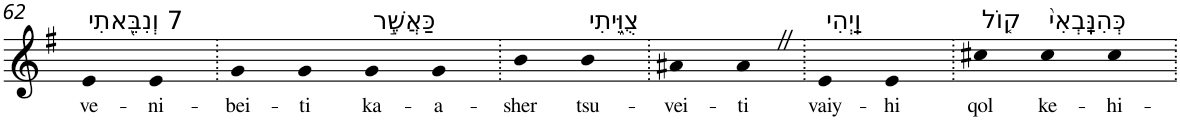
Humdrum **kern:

**kern	**text
*part1	*part1
*staff1	*staff1
*I"Piano	*
*I'Pno	*
!!LO:PB:g=z
*clefG2	*
*k[f#]	*
*G:	*
=62	=62
!LO:TX:a:t=7 וְנִבֵּ֖אתִי	!
!	!LO:LY:b
4e	ve-
!	!LO:LY:b
4e	-ni-
=63.	=63.
!	!LO:LY:b
4g	-bei-
!	!LO:LY:b
4g	-ti
!LO:TX:a:t=כַּאֲשֶׁ֣ר	!
!	!LO:LY:b
4g	ka-
!	!LO:LY:b
4g	-a-
=64.	=64.
!	!LO:LY:b
4b	-sher
!LO:TX:a:t=צֻוֵּ֑יתִי	!
!	!LO:LY:b
4b	tsu-
=65.	=65.
!	!LO:LY:b
4a#X	-vei-
!	!LO:LY:b
4a#Z	-ti
=66.	=66.
!LO:TX:a:t=וַֽיְהִי	!
!	!LO:LY:b
4e	vaiy-
!	!LO:LY:b
4e	-hi
=67.	=67.
!LO:TX:a:t=ק֤וֹל	!
!	!LO:LY:b
4cc#X	qol
!LO:TX:a:t=כְּהִנָּֽבְאִי֙	!
!	!LO:LY:b
4cc#	ke-
!	!LO:LY:b
4cc#	-hi-
=.	=.
*-	*-
